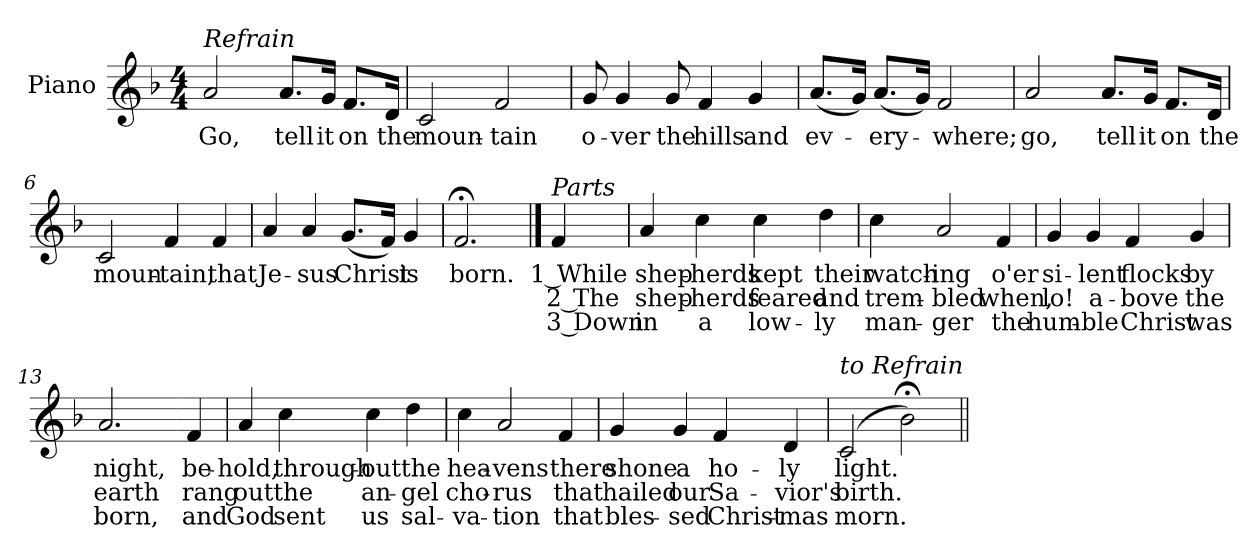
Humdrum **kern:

**kern	**text	**text	**text
*part1	*part1	*part1	*part1
*staff1	*staff1	*staff1	*staff1
*I"Piano	*	*	*
*I'Pno.	*	*	*
!!LO:PB:g=z
*clefG2	*	*	*
*k[b-]	*	*	*
*F:	*	*	*
*M4/4	*	*	*
=1	=1	=1	=1
!LO:TX:a:i:t=Refrain	!	!	!
!	!LO:LY:b:color=#000000	!	!
2ai/	Go,	.	.
!	!LO:LY:b:color=#000000	!	!
8.ai/L	tell	.	.
!	!LO:LY:b:color=#000000	!	!
16gi/J	it	.	.
!	!LO:LY:b:color=#000000	!	!
8.fi/L	on	.	.
!	!LO:LY:b:color=#000000	!	!
16di/J	the	.	.
=2	=2	=2	=2
!	!LO:LY:b:color=#000000	!	!
2ci/	moun-	.	.
!	!LO:LY:b:color=#000000	!	!
2fi/	-tain	.	.
=3	=3	=3	=3
!	!LO:LY:b:color=#000000	!	!
8gi/L	o-	.	.
!	!LO:LY:b:color=#000000	!	!
4gi/	-ver	.	.
!	!LO:LY:b:color=#000000	!	!
8gi/L	the	.	.
!	!LO:LY:b:color=#000000	!	!
4fi/	hills	.	.
!	!LO:LY:b:color=#000000	!	!
4gi/	and	.	.
!!LO:LB:g=z
=4	=4	=4	=4
!	!LO:LY:b:color=#000000	!	!
(8.ai/L	ev-	.	.
16gi/J)	.	.	.
!	!LO:LY:b:color=#000000	!	!
(8.ai/L	-ery-	.	.
16gi/J)	.	.	.
!	!LO:LY:b:color=#000000	!	!
2fi/	-where;	.	.
=5	=5	=5	=5
!	!LO:LY:b:color=#000000	!	!
2ai/	go,	.	.
!	!LO:LY:b:color=#000000	!	!
8.ai/L	tell	.	.
!	!LO:LY:b:color=#000000	!	!
16gi/J	it	.	.
!	!LO:LY:b:color=#000000	!	!
8.fi/L	on	.	.
!	!LO:LY:b:color=#000000	!	!
16di/J	the	.	.
=6	=6	=6	=6
!	!LO:LY:b:color=#000000	!	!
2ci/	moun-	.	.
!	!LO:LY:b:color=#000000	!	!
4fi/	-tain,	.	.
!	!LO:LY:b:color=#000000	!	!
4fi/	that	.	.
!!LO:LB:g=z
=7	=7	=7	=7
!	!LO:LY:b:color=#000000	!	!
4ai/	Je-	.	.
!	!LO:LY:b:color=#000000	!	!
4ai/	-sus	.	.
!	!LO:LY:b:color=#000000	!	!
(8.gi/L	Christ	.	.
16fi/J)	.	.	.
!	!LO:LY:b:color=#000000	!	!
4gi/	is	.	.
=8	=8	=8	=8
!	!LO:LY:b:color=#000000	!	!
2.f;i/	born.	.	.
==9	==9	==9	==9
!LO:TX:a:i:t=Parts	!	!	!
!	!LO:LY:b:color=#000000	!LO:LY:b:color=#000000	!LO:LY:b:color=#000000
4fi/	1 While	2 The	3 Down
=10	=10	=10	=10
!	!LO:LY:b:color=#000000	!LO:LY:b:color=#000000	!LO:LY:b:color=#000000
4ai/	shep-	shep-	in
!	!LO:LY:b:color=#000000	!LO:LY:b:color=#000000	!LO:LY:b:color=#000000
4cci\	-herds	-herds	a
!	!LO:LY:b:color=#000000	!LO:LY:b:color=#000000	!LO:LY:b:color=#000000
4cci\	kept	feared	low-
!	!LO:LY:b:color=#000000	!LO:LY:b:color=#000000	!LO:LY:b:color=#000000
4ddi\	their	and	-ly
!!LO:LB:g=z
=11	=11	=11	=11
!	!LO:LY:b:color=#000000	!LO:LY:b:color=#000000	!LO:LY:b:color=#000000
4cci\	watch-	trem-	man-
!	!LO:LY:b:color=#000000	!LO:LY:b:color=#000000	!LO:LY:b:color=#000000
2ai/	-ing	-bled	-ger
!	!LO:LY:b:color=#000000	!LO:LY:b:color=#000000	!LO:LY:b:color=#000000
4fi/	o'er	when,	the
=12	=12	=12	=12
!	!LO:LY:b:color=#000000	!LO:LY:b:color=#000000	!LO:LY:b:color=#000000
4gi/	si-	lo!	hum-
!	!LO:LY:b:color=#000000	!LO:LY:b:color=#000000	!LO:LY:b:color=#000000
4gi/	-lent	a-	-ble
!	!LO:LY:b:color=#000000	!LO:LY:b:color=#000000	!LO:LY:b:color=#000000
4fi/	flocks	-bove	Christ
!	!LO:LY:b:color=#000000	!LO:LY:b:color=#000000	!LO:LY:b:color=#000000
4gi/	by	the	was
=13	=13	=13	=13
!	!LO:LY:b:color=#000000	!LO:LY:b:color=#000000	!LO:LY:b:color=#000000
2.ai/	night,	earth	born,
=14-	=14-	=14-	=14-
!	!LO:LY:b:color=#000000	!LO:LY:b:color=#000000	!LO:LY:b:color=#000000
4fi/	be-	rang	and
!!LO:LB:g=z
=15	=15	=15	=15
!	!LO:LY:b:color=#000000	!LO:LY:b:color=#000000	!LO:LY:b:color=#000000
4ai/	-hold,	out	God
!	!LO:LY:b:color=#000000	!LO:LY:b:color=#000000	!LO:LY:b:color=#000000
4cci\	through-	the	sent
!	!LO:LY:b:color=#000000	!LO:LY:b:color=#000000	!LO:LY:b:color=#000000
4cci\	-out	an-	us
!	!LO:LY:b:color=#000000	!LO:LY:b:color=#000000	!LO:LY:b:color=#000000
4ddi\	the	-gel	sal-
=16	=16	=16	=16
!	!LO:LY:b:color=#000000	!LO:LY:b:color=#000000	!LO:LY:b:color=#000000
4cci\	hea-	cho-	-va-
!	!LO:LY:b:color=#000000	!LO:LY:b:color=#000000	!LO:LY:b:color=#000000
2ai/	-vens	-rus	-tion
!	!LO:LY:b:color=#000000	!LO:LY:b:color=#000000	!LO:LY:b:color=#000000
4fi/	there	that	that
=17	=17	=17	=17
!	!LO:LY:b:color=#000000	!LO:LY:b:color=#000000	!LO:LY:b:color=#000000
4gi/	shone	hailed	bles-
!	!LO:LY:b:color=#000000	!LO:LY:b:color=#000000	!LO:LY:b:color=#000000
4gi/	a	our	-sed
!	!LO:LY:b:color=#000000	!LO:LY:b:color=#000000	!LO:LY:b:color=#000000
4fi/	ho-	Sa-	Christ-
!	!LO:LY:b:color=#000000	!LO:LY:b:color=#000000	!LO:LY:b:color=#000000
4di/	-ly	-vior's	-mas
=18	=18	=18	=18
!LO:TX:a:i:t=to Refrain	!	!	!
!	!LO:LY:b:color=#000000	!LO:LY:b:color=#000000	!LO:LY:b:color=#000000
(2ci/	light.	birth.	morn.
2b-;i\)	.	.	.
=||	=||	=||	=||
*-	*-	*-	*-
